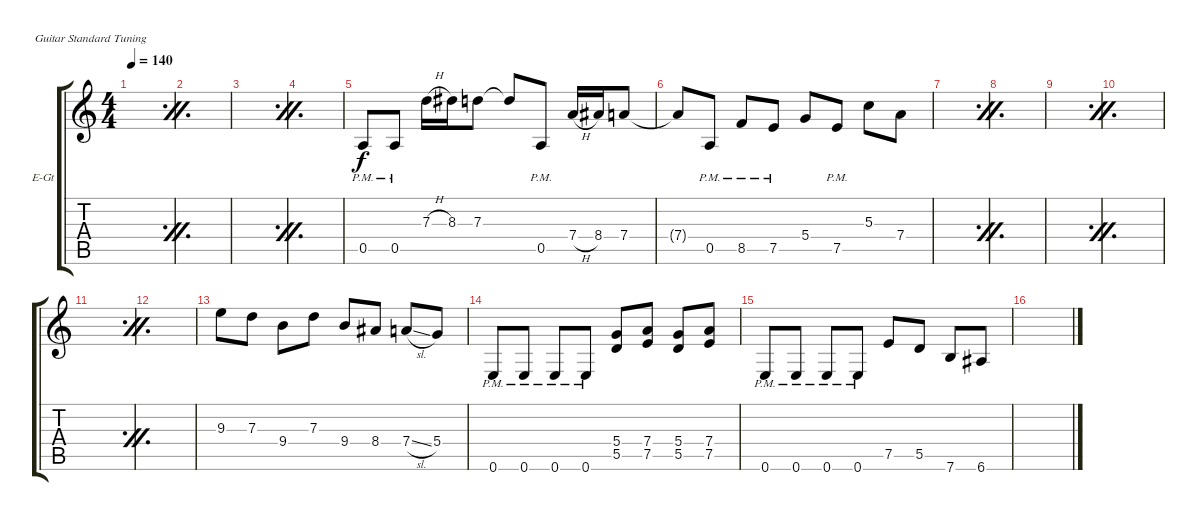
\defaultSystemsLayout 4
\bracketExtendMode groupsimilarinstruments
\firstSystemTrackNameOrientation horizontal
\otherSystemsTrackNameOrientation horizontal
\track ("Lead Guitar" "E-Gt") {instrument distortionguitar}
\staff {score tabs}
\tuning (E4 B3 G3 D3 A2 E2)
\ts (4 4)
\tempo 140
\clef g2
\simile firstofdouble
\scale
0.333333
\ks c
|
\simile secondofdouble
\scale
0.333333 |
\simile firstofdouble
\scale
0.333333 |
\simile secondofdouble
\scale
0.333333 |
\simile none
\scale
0.333333 0.5{pm}.8 0.5{pm}.8 7.3{h}.16 8.3.16 7.3.8 7.3{t}.8 0.5{pm}.8 7.4{h}.16 8.4.16 7.4.8 |
\scale
0.333333 7.4{t}.8 0.5{pm}.8 8.5{pm}.8 7.5{pm}.8 5.4.8 7.5{pm}.8 5.3.8 7.4.8 |
\simile firstofdouble
\scale
0.333333 |
\simile secondofdouble
\scale
0.333333 |
\simile firstofdouble
\scale
0.333333 |
\simile secondofdouble
\scale
0.333333 |
\simile firstofdouble
\scale
0.333333 |
\simile secondofdouble
\scale
0.333333 |
\simile none
\scale
0.333333 9.3.8 7.3.8 9.4.8 7.3.8 9.4.8 8.4.8 7.4{sl}.8 5.4.8 |
\scale
0.333333 0.6{pm}.8 0.6{pm}.8 0.6{pm}.8 0.6{pm}.8 (5.4 5.5).8 (7.4 7.5).8 (5.4 5.5).8 (7.4 7.5).8 |
\scale
0.333333 0.6{pm}.8 0.6{pm}.8 0.6{pm}.8 0.6{pm}.8 7.5.8 5.5.8 7.6.8 6.6.8 |
\simile firstofdouble
\scale
0.333333
